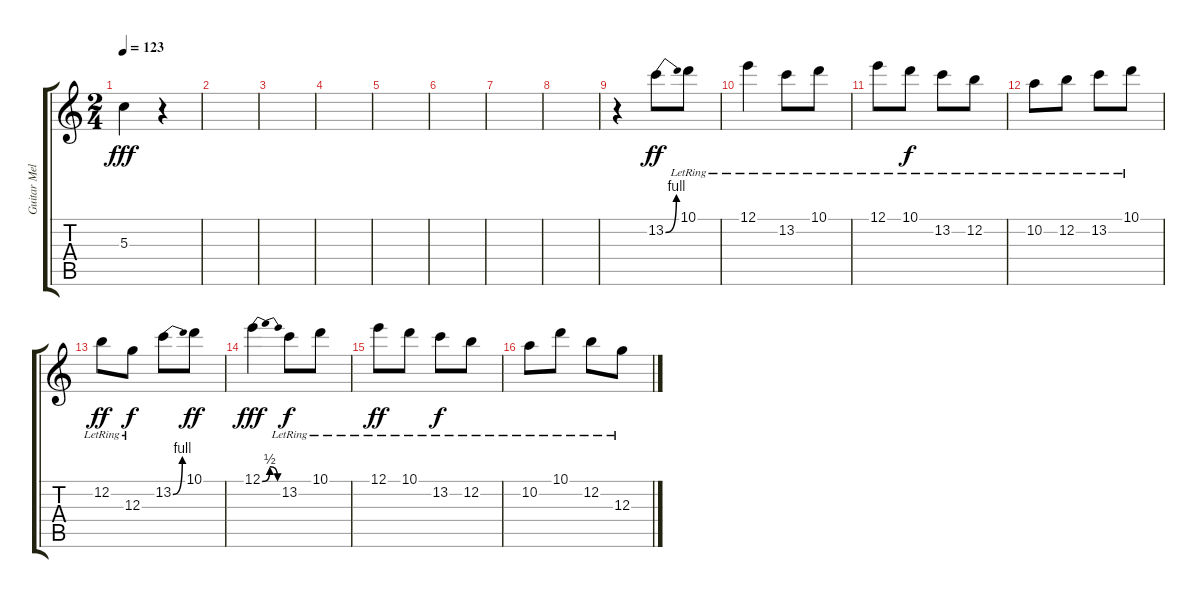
\track ("Guitar Melody" "Guitar Mel") {instrument acousticguitarnylon}
\staff {score tabs}
\tuning (E4 B3 G3 D3 A2 E2) {hide}
\ts (2 4)
\tempo 123
\clef g2
\ks c
5.3.4{dy fff} r.4 |
|
|
|
|
|
|
|
r.4 13.2{be (bend 0 0 60 4)}.8{dy ff} 10.1{lr}.8 |
12.1{lr}.4 13.2{lr}.8 10.1{lr}.8 |
12.1{lr}.8 10.1{lr}.8{dy f} 13.2{lr}.8 12.2{lr}.8 |
10.2{lr}.8 12.2{lr}.8 13.2{lr}.8 10.1{lr}.8 |
12.2{lr}.8{dy ff} 12.3{lr}.8{dy f} 13.2{be (bend 0 0 60 4)}.8 10.1.8{dy ff} |
12.1{be (bendrelease 0 0 46 2 46 2 60 0)}.4{dy fff} 13.2{lr}.8{dy f} 10.1{lr}.8 |
12.1{lr}.8{dy ff} 10.1{lr}.8 13.2{lr}.8{dy f} 12.2{lr}.8 |
10.2{lr}.8 10.1{lr}.8 12.2{lr}.8 12.3{lr}.8
